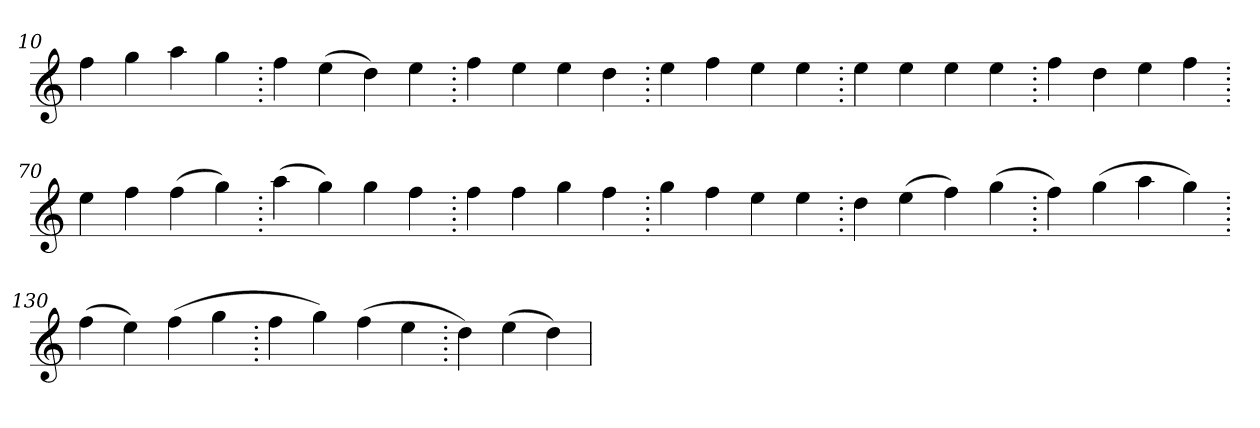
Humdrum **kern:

**kern
*part1
*staff1
*clefG2
=10.
4ff
4gg
4aa
4gg
=20.
4ff
(>4ee
4dd)
4ee
=30.
4ff
4ee
4ee
4dd
=40.
4ee
4ff
4ee
4ee
=50.
4ee
4ee
4ee
4ee
=60.
4ff
4dd
4ee
4ff
=70.
4ee
4ff
(>4ff
4gg)
=80.
(>4aa
4gg)
4gg
4ff
=90.
4ff
4ff
4gg
4ff
=100.
4gg
4ff
4ee
4ee
=110.
4dd
(>4ee
4ff)
(>4gg
=120.
4ff)
(>4gg
4aa
4gg)
=130.
(>4ff
4ee)
(>4ff
4gg
=140.
4ff
4gg)
(>4ff
4ee
=150.
4dd)
(>4ee
4dd)
=
*-
